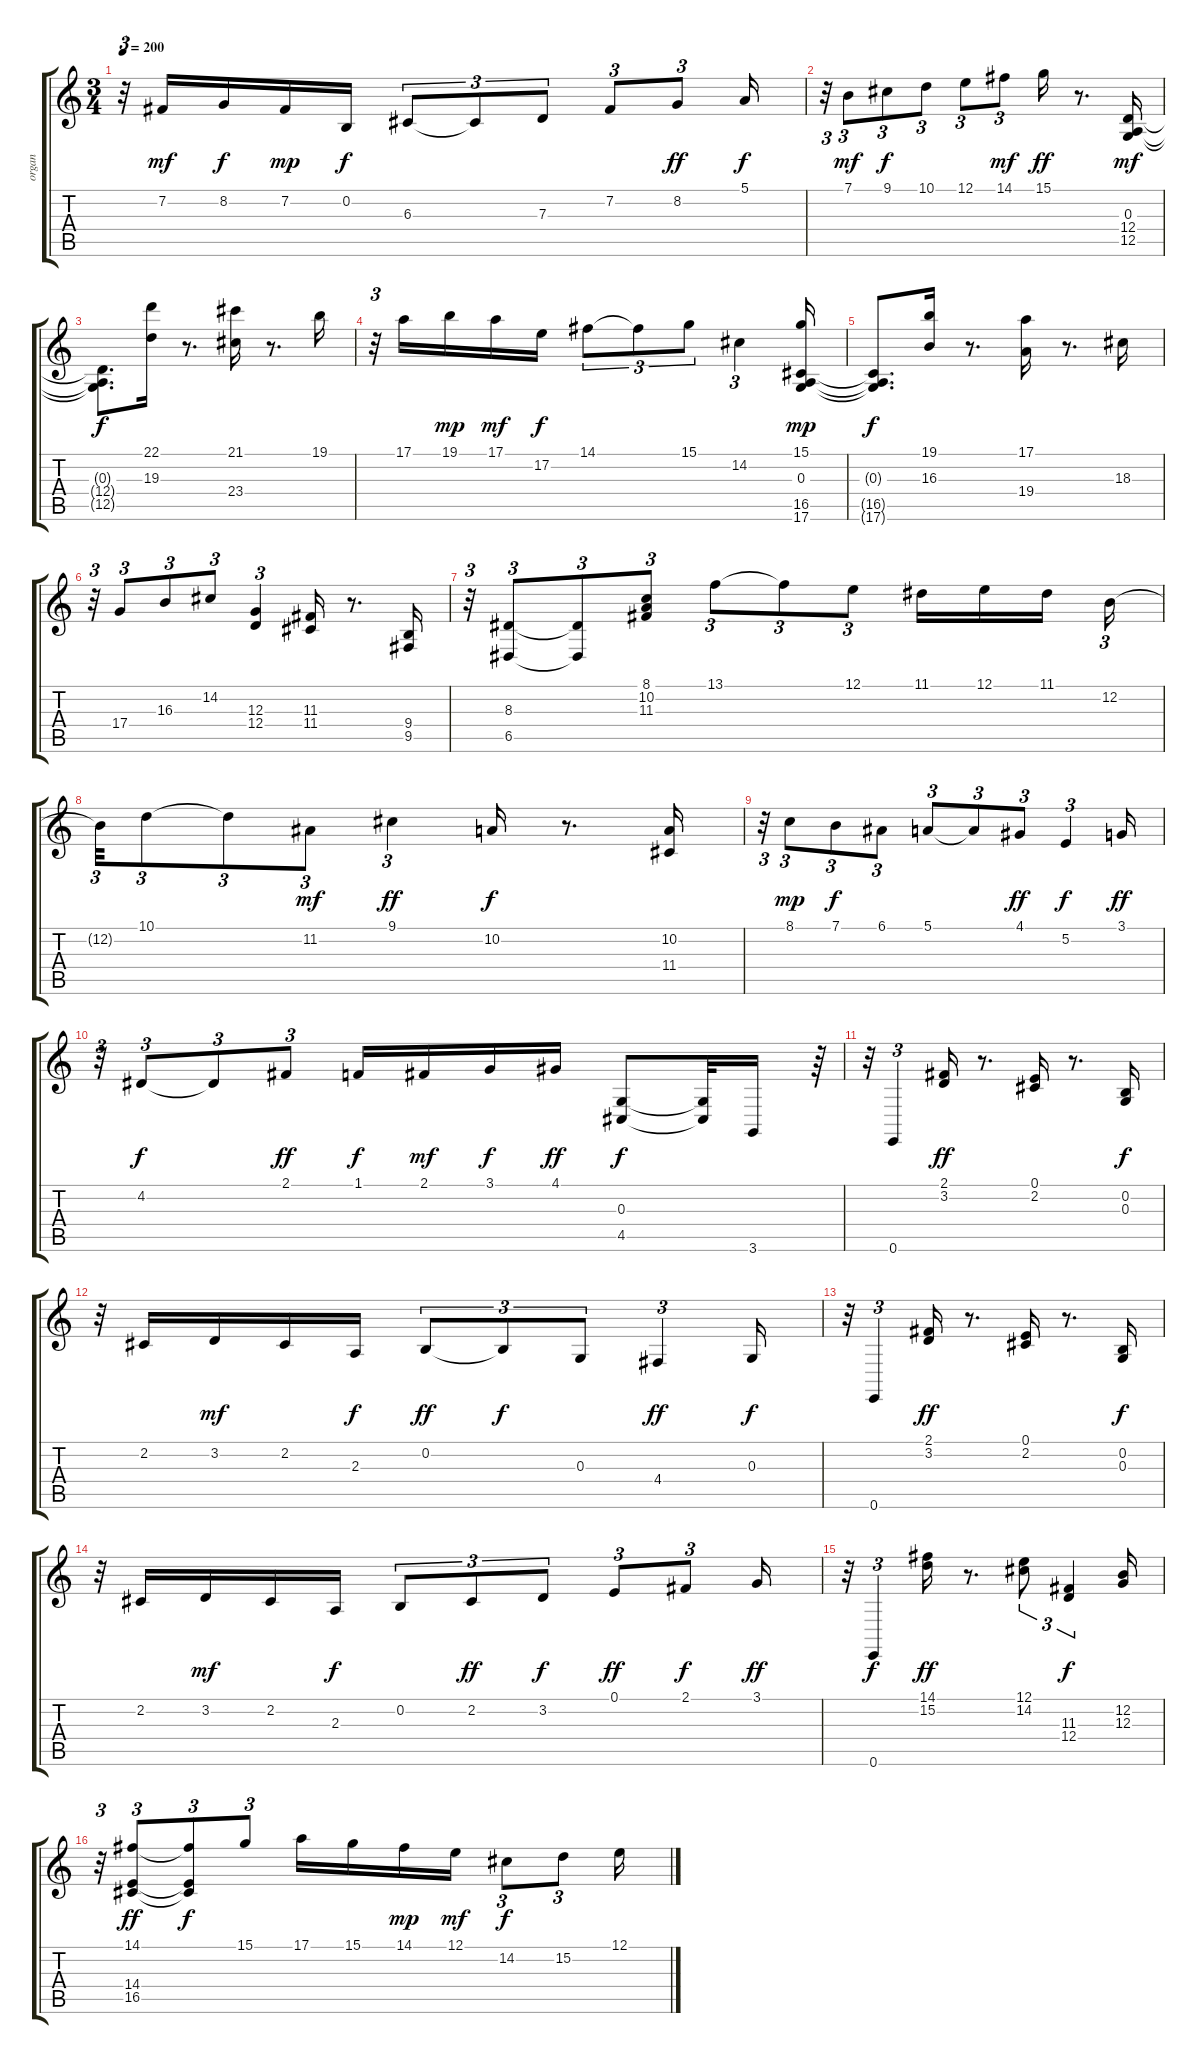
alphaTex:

\track ("organ" "organ") {instrument rockorgan}
\staff {score tabs}
\tuning (E4 B3 G3 D3 A2 E2) {hide}
\ts (3 4)
\tempo 200
\clef g2
\ks c
r.32{tu (3 2) dy ff} 7.2.16{dy mf} 8.2.16{dy f} 7.2.16{dy mp} 0.2.16{dy f} 6.3.8{tu (3 2)} 6.3{t}.8{tu (3 2)} 7.3.8{tu (3 2)} 7.2.8{tu (3 2)} 8.2.8{tu (3 2) dy ff} 5.1.16{dy f} |
r.32{tu (3 2)} 7.1.8{tu (3 2) dy mf} 9.1.8{tu (3 2) dy f} 10.1.8{tu (3 2)} 12.1.8{tu (3 2)} 14.1.8{tu (3 2) dy mf} 15.1.16{dy ff} r.8{d} (0.3 12.4 12.5).16{dy mf} |
(0.3{t} 12.4{t} 12.5{t}).8{d dy f} (22.1 19.3).16 r.8{d} (21.1 23.4).16 r.8{d} 19.1.16 |
r.32{tu (3 2)} 17.1.16 19.1.16{dy mp} 17.1.16{dy mf} 17.2.16{dy f} 14.1.8{tu (3 2)} 14.1{t}.8{tu (3 2)} 15.1.8{tu (3 2)} 14.2.4{tu (3 2)} (15.1 0.3 16.5 17.6).16{dy mp} |
(0.3{t} 16.5{t} 17.6{t}).8{d dy f} (19.1 16.3).16 r.8{d} (17.1 19.4).16 r.8{d} 18.3.16 |
r.32{tu (3 2)} 17.4.8{tu (3 2)} 16.3.8{tu (3 2)} 14.2.8{tu (3 2)} (12.3 12.4).4{tu (3 2)} (11.3 11.4).16 r.8{d} (9.4 9.5).16 |
r.32{tu (3 2)} (8.3 6.5).8{tu (3 2)} (8.3{t} 6.5{t}).8{tu (3 2)} (8.1 10.2 11.3).8{tu (3 2)} 13.1.8{tu (3 2)} 13.1{t}.8{tu (3 2)} 12.1.8{tu (3 2)} 11.1.16 12.1.16 11.1.16 12.2.16{tu (3 2)} |
12.2{t}.32{tu (3 2)} 10.1.8{tu (3 2)} 10.1{t}.8{tu (3 2)} 11.2.8{tu (3 2) dy mf} 9.1.4{tu (3 2) dy ff} 10.2.16{dy f} r.8{d} (10.2 11.4).16 |
r.32{tu (3 2)} 8.1.8{tu (3 2) dy mp} 7.1.8{tu (3 2) dy f} 6.1.8{tu (3 2)} 5.1.8{tu (3 2)} 5.1{t}.8{tu (3 2)} 4.1.8{tu (3 2) dy ff} 5.2.4{tu (3 2) dy f} 3.1.16{dy ff} |
r.32{tu (3 2)} 4.2.8{tu (3 2) dy f} 4.2{t}.8{tu (3 2)} 2.1.8{tu (3 2) dy ff} 1.1.16{dy f} 2.1.16{dy mf} 3.1.16{dy f} 4.1.16{dy ff} (0.3 4.5).8{dy f} (0.3{t} 4.5{t}).32 3.6.16 r.64{tu (3 2)} |
r.32{tu (3 2)} 0.6.4{tu (3 2)} (2.1 3.2).16{dy ff} r.8{d} (0.1 2.2).16 r.8{d} (0.2 0.3).16{dy f} |
r.32{tu (3 2)} 2.2.16 3.2.16{dy mf} 2.2.16 2.3.16{dy f} 0.2.8{tu (3 2) dy ff} 0.2{t}.8{tu (3 2) dy f} 0.3.8{tu (3 2)} 4.4.4{tu (3 2) dy ff} 0.3.16{dy f} |
r.32{tu (3 2)} 0.6.4{tu (3 2)} (2.1 3.2).16{dy ff} r.8{d} (0.1 2.2).16 r.8{d} (0.2 0.3).16{dy f} |
r.32{tu (3 2)} 2.2.16 3.2.16{dy mf} 2.2.16 2.3.16{dy f} 0.2.8{tu (3 2)} 2.2.8{tu (3 2) dy ff} 3.2.8{tu (3 2) dy f} 0.1.8{tu (3 2) dy ff} 2.1.8{tu (3 2) dy f} 3.1.16{dy ff} |
r.32{tu (3 2)} 0.6.4{tu (3 2) dy f} (14.1 15.2).16{dy ff} r.8{d} (12.1 14.2).8{tu (3 2)} (11.3 12.4).4{tu (3 2) dy f} (12.2 12.3).16 |
r.32{tu (3 2)} (14.1 14.4 16.5).8{tu (3 2) dy ff} (14.1{t} 14.4{t} 16.5{t}).8{tu (3 2) dy f} 15.1.8{tu (3 2)} 17.1.16 15.1.16 14.1.16{dy mp} 12.1.16{dy mf} 14.2.8{tu (3 2) dy f} 15.2.8{tu (3 2)} 12.1.16
